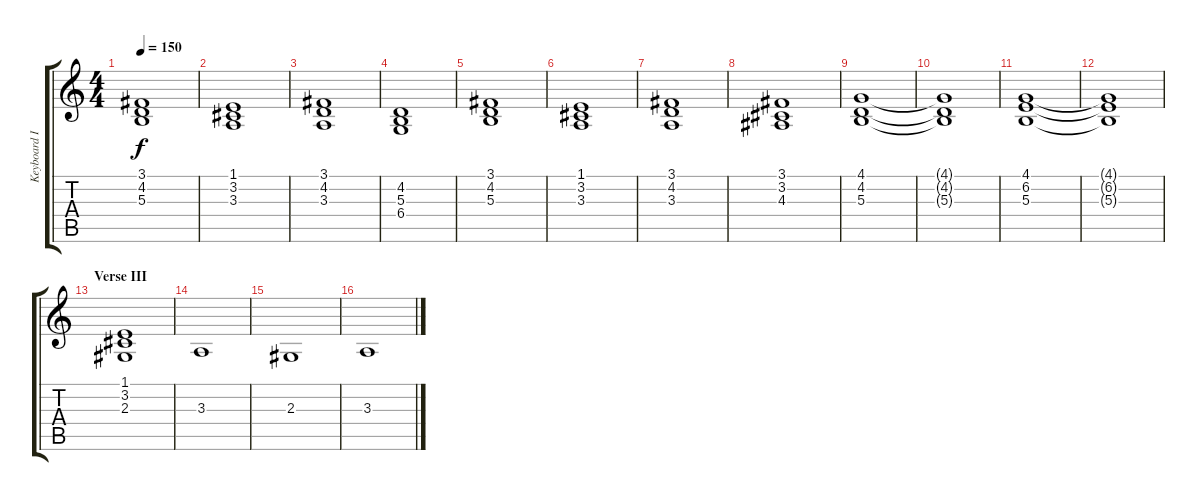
\track ("Keyboard I" "Keyboard I") {instrument pad2warm}
\staff {score tabs}
\tuning (Eb4 Bb3 Gb3 Db3 Ab2 Eb2) {hide}
\ts (4 4)
\tempo 150
\clef g2
\ks c
(3.1 4.2 5.3).1{dy f} |
(1.1 3.2 3.3).1 |
(3.1 4.2 3.3).1 |
(4.2 5.3 6.4).1 |
(3.1 4.2 5.3).1 |
(1.1 3.2 3.3).1 |
(3.1 4.2 3.3).1 |
(3.1 3.2 4.3).1 |
(4.1 4.2 5.3).1 |
(4.1{t} 4.2{t} 5.3{t}).1 |
(4.1 6.2 5.3).1 |
(4.1{t} 6.2{t} 5.3{t}).1 |
\section ("" "Verse III")
(1.1 3.2 2.3).1 |
3.3.1 |
2.3.1 |
3.3.1
